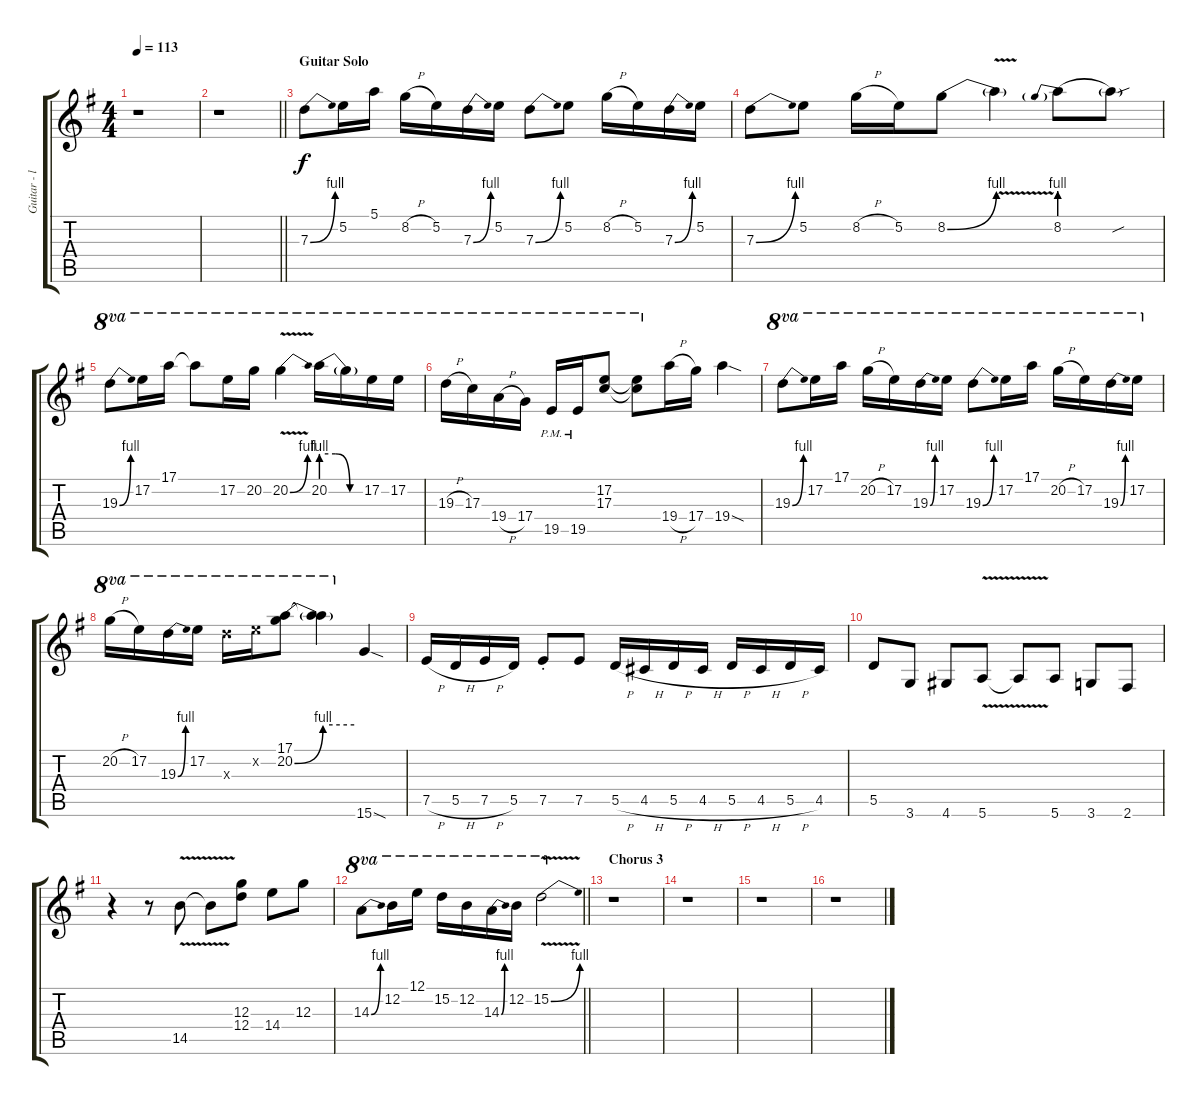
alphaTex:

\track ("Guitar - lead" "Guitar - l") {instrument distortionguitar}
\staff {score tabs}
\tuning (E4 B3 G3 D3 A2 E2) {hide}
\ts (4 4)
\tempo 113
\clef g2
\ks g
r.1{dy f} |
\barLineRight lightlight
r.1 |
\section ("" "Guitar Solo")
7.3{be (bend 0 0 60 4)}.8 5.2.16 5.1.16 8.2{h}.16 5.2.16 7.3{be (bend 0 0 60 4)}.16 5.2.16 7.3{be (bend 0 0 60 4)}.8 5.2.8 8.2{h}.16 5.2.16 7.3{be (bend 0 0 60 4)}.16 5.2.16 |
7.3{be (bend 0 0 60 4)}.8 5.2.8 8.2{h}.16 5.2.16 8.2{be (bend 0 0 60 4)}.8 8.2{v t}.4 8.2{be (prebend 0 4 60 4)}.8 8.2{sou t}.8 |
19.3{be (bend 0 0 60 4)}.8{ot 8va} 17.2.16{ot 8va} 17.1.16{ot 8va} 17.1{t}.8{ot 8va} 17.2.16{ot 8va} 20.2.16{ot 8va} 20.2{be (bend 0 0 60 4) v}.4{ot 8va} 20.2{be (custom 0 4 20 4 40 0 60 0)}.16{ot 8va} 20.2{t}.16{ot 8va} 17.2.16{ot 8va} 17.2.16{ot 8va} |
19.3{h}.16{ot 8va} 17.3.16{ot 8va} 19.4{h}.16{ot 8va} 17.4.16{ot 8va} 19.5{pm}.16{ot 8va} 19.5{pm}.16{ot 8va} (17.2 17.3).8{ot 8va} (17.2{t} 17.3{t}).8{ot 8va} 19.4{h}.16 17.4.16 19.4{sod}.4 |
19.3{be (bend 0 0 60 4)}.8{ot 8va} 17.2.16{ot 8va} 17.1.16{ot 8va} 20.2{h}.16{ot 8va} 17.2.16{ot 8va} 19.3{be (bend 0 0 60 4)}.16{ot 8va} 17.2.16{ot 8va} 19.3{be (bend 0 0 60 4)}.8{ot 8va} 17.2.16{ot 8va} 17.1.16{ot 8va} 20.2{h}.16{ot 8va} 17.2.16{ot 8va} 19.3{be (bend 0 0 60 4)}.16{ot 8va} 17.2.16{ot 8va} |
20.2{h}.16{ot 8va} 17.2.16{ot 8va} 19.3{be (bend 0 0 60 4)}.16{ot 8va} 17.2.16{ot 8va} 19.3{x}.16{ot 8va} 17.2{x}.16{ot 8va} (17.1 20.2{be (bend 0 0 60 4)}).8{ot 8va} (17.1{t} 20.2{be (hold 0 4 60 4) t}).4{ot 8va} 15.6{sod}.4 |
7.5{h}.16 5.5{h}.16 7.5{h}.16 5.5.16 7.5{st}.8 7.5.8 5.5{h}.16 4.5{h}.16 5.5{h}.16 4.5{h}.16 5.5{h}.16 4.5{h}.16 5.5{h}.16 4.5.16 |
5.5.8 3.6.8 4.6.8 5.6{v}.8 5.6{t}.8 5.6.8 3.6.8 2.6.8 |
r.4 r.8 14.5{v}.8 14.5{t}.8 (12.3 12.4).8 14.4.8 12.3.8 |
\barLineRight lightlight
14.3{be (bend 0 0 60 4)}.8{ot 8va} 12.2.16{ot 8va} 12.1.16{ot 8va} 15.2.16{ot 8va} 12.2.16{ot 8va} 14.3{be (bend 0 0 60 4)}.16{ot 8va} 12.2.16{ot 8va} 15.2{be (bend 0 0 60 4) v}.2{ot 8va} |
\section ("" "Chorus 3")
r.1 |
r.1 |
r.1 |
r.1
